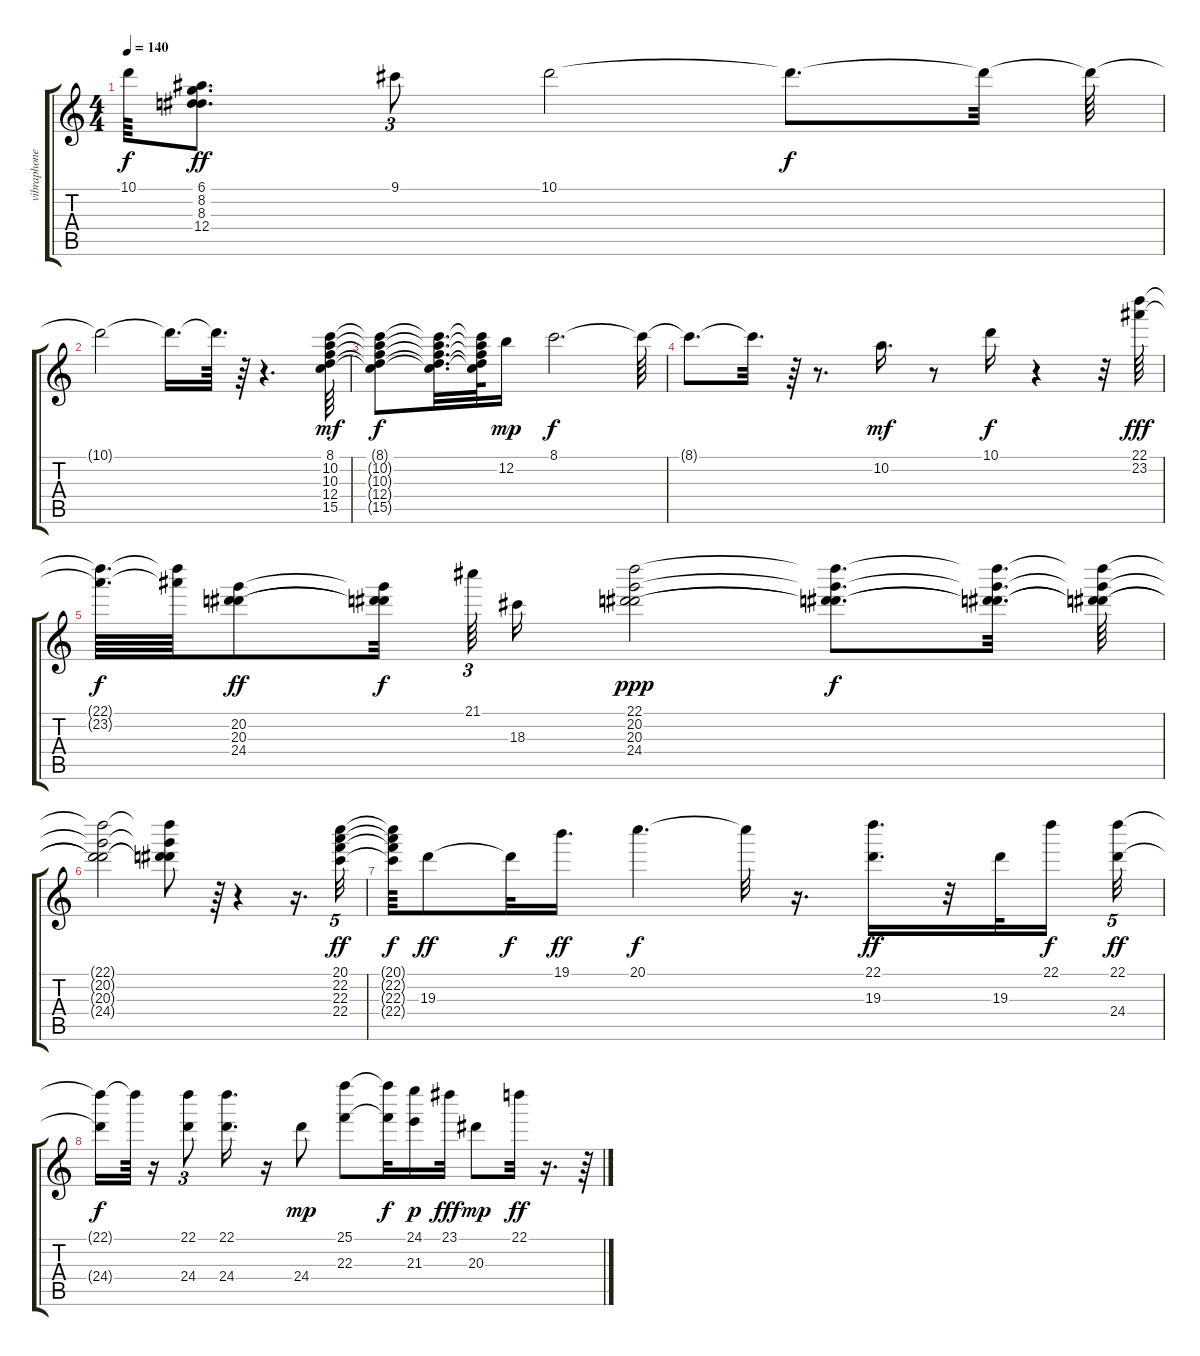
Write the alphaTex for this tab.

\track ("vibraphone" "vibraphone") {instrument electricguitarjazz}
\staff {score tabs}
\tuning (E4 B3 G3 D3 A2 E2) {hide}
\ts (4 4)
\tempo 140
\clef g2
\ks c
10.1{t}.64{dy f} (6.1 8.2 8.3 12.4).8{d dy ff} 9.1.8{tu (3 2)} 10.1.2 10.1{t}.8{d dy f} 10.1{t}.32 10.1{t}.64 |
10.1{t}.2 10.1{t}.16{d} 10.1{t}.64{d} r.64 r.4{d} (8.1 10.2 10.3 12.4 15.5).64{dy mf} |
(8.1{t} 10.2{t} 10.3{t} 12.4{t} 15.5{t}).8{dy f} (8.1{t} 10.2{t} 10.3{t} 12.4{t} 15.5{t}).32{d} (8.1{t} 10.2{t} 10.3{t} 12.4{t} 15.5{t}).64 12.2.16{dy mp} 8.1.2{d dy f} 8.1{t}.64 |
8.1{t}.8{d} 8.1{t}.32{d} r.64 r.8{d} 10.2.16{d dy mf} r.8 10.1.16{dy f} r.4 r.32 (22.1 23.2).64{dy fff} |
(22.1{t} 23.2{t}).64{d dy f} (22.1{t} 23.2{t}).64 (20.2 20.3 24.4).8{dy ff} (20.2{t} 20.3{t} 24.4{t}).32{dy f} 21.1.64{tu (3 2)} 18.3.16 (22.1 20.2 20.3 24.4).2{dy ppp} (22.1{t} 20.2{t} 20.3{t} 24.4{t}).8{d dy f} (22.1{t} 20.2{t} 20.3{t} 24.4{t}).32{d} (22.1{t} 20.2{t} 20.3{t} 24.4{t}).64 |
(22.1{t} 20.2{t} 20.3{t} 24.4{t}).2 (22.1{t} 20.2{t} 20.3{t} 24.4{t}).8 r.64 r.4 r.16{d} (20.1 22.2 22.3 22.4).32{tu (5 4) dy ff} |
(20.1{t} 22.2{t} 22.3{t} 22.4{t}).64{dy f} 19.3.8{dy ff} 19.3{t}.32{dy f} 19.1.16{d dy ff} 20.1.4{d dy f} 20.1{t}.32 r.16{d} (22.1 19.3).16{d dy ff} r.32 19.3.32 22.1.16{dy f} (22.1 24.4).32{tu (5 4) dy ff} |
(22.1{t} 24.4{t}).16{dy f} 22.1{t}.64 r.16 (22.1 24.4).8{tu (3 2)} (22.1 24.4).16{d} r.16 24.4.8{dy mp} (25.1 22.3).8 (25.1{t} 22.3{t}).32{dy f} (24.1 21.3).16{dy p} 23.1.32{dy fff} 20.3.8{dy mp} 22.1.32{dy ff} r.16{d} r.64
